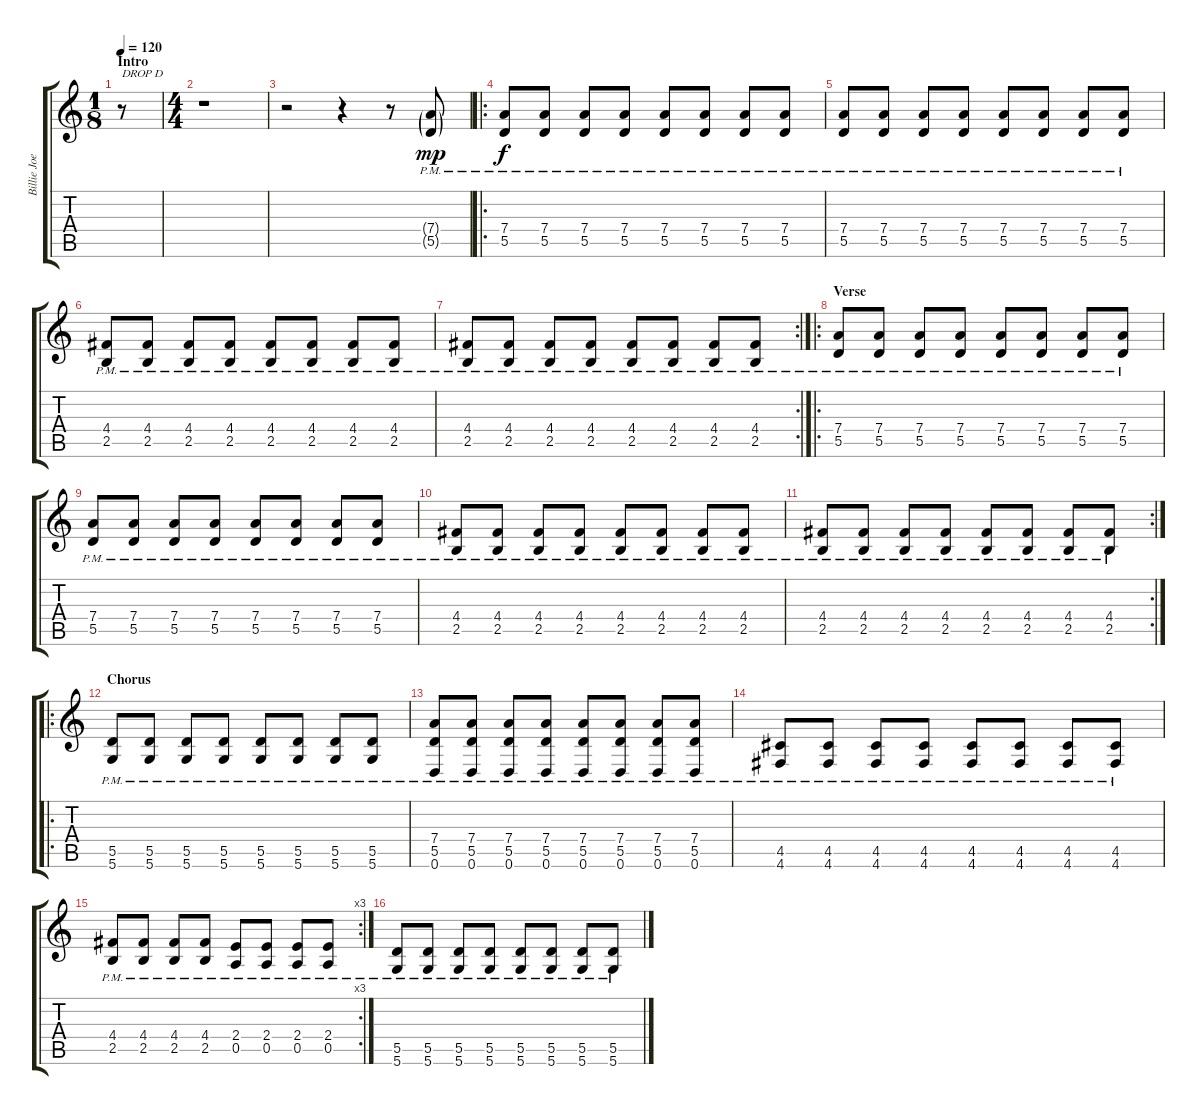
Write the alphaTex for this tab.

\track ("Billie Joe" "Billie Joe") {instrument electricguitarclean}
\staff {score tabs}
\tuning (E4 B3 G3 D3 A2 D2) {hide}
\ts (1 8)
\section ("" "Intro")
\tempo 120
\clef g2
\ks c
r.8{txt "DROP D" dy mp instrument electricguitarclean} |
\ts (4 4)
r.1 |
r.2 r.4 r.8 (7.4{g pm} 5.5{g pm}).8 |
\ro
(7.4{pm} 5.5{pm}).8{dy f} (7.4{pm} 5.5{pm}).8 (7.4{pm} 5.5{pm}).8 (7.4{pm} 5.5{pm}).8 (7.4{pm} 5.5{pm}).8 (7.4{pm} 5.5{pm}).8 (7.4{pm} 5.5{pm}).8 (7.4{pm} 5.5{pm}).8 |
(7.4{pm} 5.5{pm}).8 (7.4{pm} 5.5{pm}).8 (7.4{pm} 5.5{pm}).8 (7.4{pm} 5.5{pm}).8 (7.4{pm} 5.5{pm}).8 (7.4{pm} 5.5{pm}).8 (7.4{pm} 5.5{pm}).8 (7.4{pm} 5.5{pm}).8 |
(4.4{pm} 2.5{pm}).8 (4.4{pm} 2.5{pm}).8 (4.4{pm} 2.5{pm}).8 (4.4{pm} 2.5{pm}).8 (4.4{pm} 2.5{pm}).8 (4.4{pm} 2.5{pm}).8 (4.4{pm} 2.5{pm}).8 (4.4{pm} 2.5{pm}).8 |
\rc 2
(4.4{pm} 2.5{pm}).8 (4.4{pm} 2.5{pm}).8 (4.4{pm} 2.5{pm}).8 (4.4{pm} 2.5{pm}).8 (4.4{pm} 2.5{pm}).8 (4.4{pm} 2.5{pm}).8 (4.4{pm} 2.5{pm}).8 (4.4{pm} 2.5{pm}).8 |
\ro
\section ("" "Verse")
(7.4{pm} 5.5{pm}).8 (7.4{pm} 5.5{pm}).8 (7.4{pm} 5.5{pm}).8 (7.4{pm} 5.5{pm}).8 (7.4{pm} 5.5{pm}).8 (7.4{pm} 5.5{pm}).8 (7.4{pm} 5.5{pm}).8 (7.4{pm} 5.5{pm}).8 |
(7.4{pm} 5.5{pm}).8 (7.4{pm} 5.5{pm}).8 (7.4{pm} 5.5{pm}).8 (7.4{pm} 5.5{pm}).8 (7.4{pm} 5.5{pm}).8 (7.4{pm} 5.5{pm}).8 (7.4{pm} 5.5{pm}).8 (7.4{pm} 5.5{pm}).8 |
(4.4{pm} 2.5{pm}).8 (4.4{pm} 2.5{pm}).8 (4.4{pm} 2.5{pm}).8 (4.4{pm} 2.5{pm}).8 (4.4{pm} 2.5{pm}).8 (4.4{pm} 2.5{pm}).8 (4.4{pm} 2.5{pm}).8 (4.4{pm} 2.5{pm}).8 |
\rc 2
(4.4{pm} 2.5{pm}).8 (4.4{pm} 2.5{pm}).8 (4.4{pm} 2.5{pm}).8 (4.4{pm} 2.5{pm}).8 (4.4{pm} 2.5{pm}).8 (4.4{pm} 2.5{pm}).8 (4.4{pm} 2.5{pm}).8 (4.4{pm} 2.5{pm}).8 |
\ro
\section ("" "Chorus")
(5.5{pm} 5.6{pm}).8 (5.5{pm} 5.6{pm}).8 (5.5{pm} 5.6{pm}).8 (5.5{pm} 5.6{pm}).8 (5.5{pm} 5.6{pm}).8 (5.5{pm} 5.6{pm}).8 (5.5{pm} 5.6{pm}).8 (5.5{pm} 5.6{pm}).8 |
(7.4{pm} 5.5{pm} 0.6{pm}).8 (7.4{pm} 5.5{pm} 0.6{pm}).8 (7.4{pm} 5.5{pm} 0.6{pm}).8 (7.4{pm} 5.5{pm} 0.6{pm}).8 (7.4{pm} 5.5{pm} 0.6{pm}).8 (7.4{pm} 5.5{pm} 0.6{pm}).8 (7.4{pm} 5.5{pm} 0.6{pm}).8 (7.4{pm} 5.5{pm} 0.6{pm}).8 |
(4.5{pm} 4.6{pm}).8 (4.5{pm} 4.6{pm}).8 (4.5{pm} 4.6{pm}).8 (4.5{pm} 4.6{pm}).8 (4.5{pm} 4.6{pm}).8 (4.5{pm} 4.6{pm}).8 (4.5{pm} 4.6{pm}).8 (4.5{pm} 4.6{pm}).8 |
\rc 3
(4.4{pm} 2.5{pm}).8 (4.4{pm} 2.5{pm}).8 (4.4{pm} 2.5{pm}).8 (4.4{pm} 2.5{pm}).8 (2.4{pm} 0.5{pm}).8 (2.4{pm} 0.5{pm}).8 (2.4{pm} 0.5{pm}).8 (2.4{pm} 0.5{pm}).8 |
(5.5{pm} 5.6{pm}).8 (5.5{pm} 5.6{pm}).8 (5.5{pm} 5.6{pm}).8 (5.5{pm} 5.6{pm}).8 (5.5{pm} 5.6{pm}).8 (5.5{pm} 5.6{pm}).8 (5.5{pm} 5.6{pm}).8 (5.5{pm} 5.6{pm}).8
